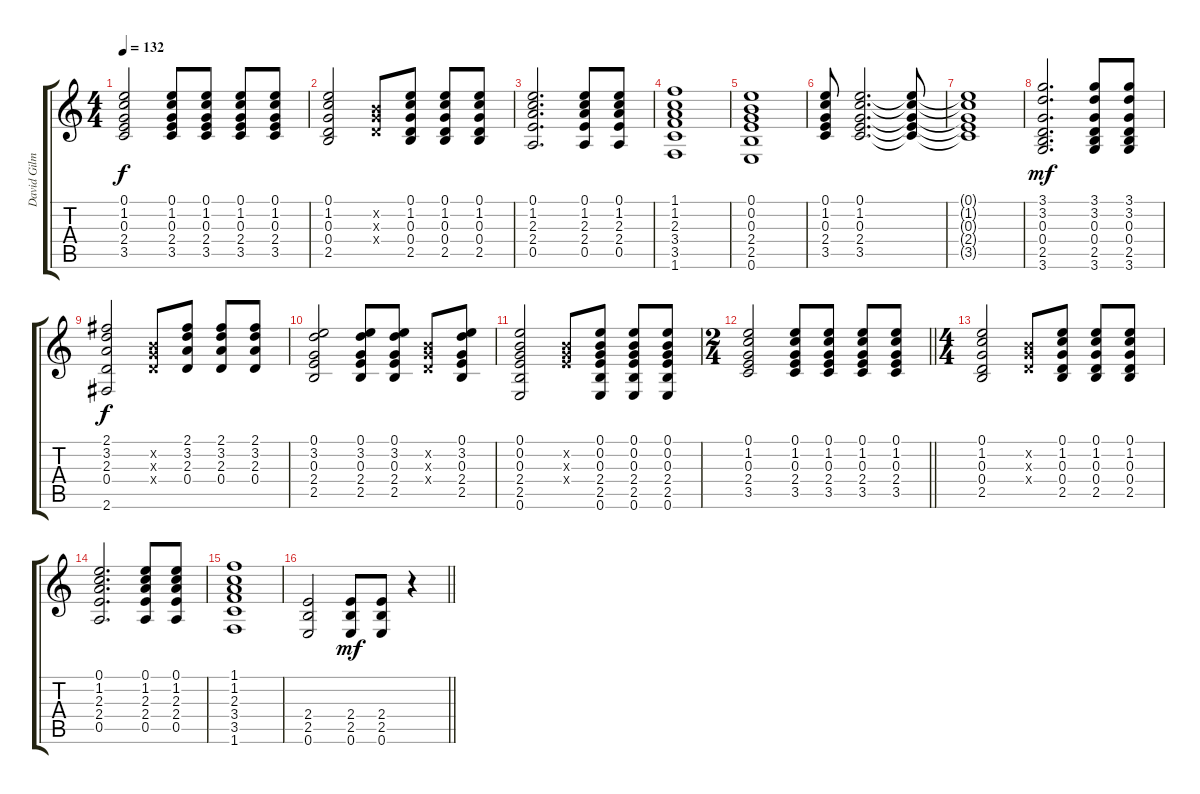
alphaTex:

\track ("David Gilmour - Rhythm" "David Gilm") {instrument electricguitarclean}
\staff {score tabs}
\tuning (E4 B3 G3 D3 A2 E2) {hide}
\ts (4 4)
\tempo 132
\clef g2
\ks c
(0.1 1.2 0.3 2.4 3.5).2{dy f} (0.1 1.2 0.3 2.4 3.5).8 (0.1 1.2 0.3 2.4 3.5).8 (0.1 1.2 0.3 2.4 3.5).8 (0.1 1.2 0.3 2.4 3.5).8 |
(0.1 1.2 0.3 0.4 2.5).2 (0.2{x} 0.3{x} 0.4{x}).8 (0.1 1.2 0.3 0.4 2.5).8 (0.1 1.2 0.3 0.4 2.5).8 (0.1 1.2 0.3 0.4 2.5).8 |
(0.1 1.2 2.3 2.4 0.5).2{d} (0.1 1.2 2.3 2.4 0.5).8 (0.1 1.2 2.3 2.4 0.5).8 |
(1.1 1.2 2.3 3.4 3.5 1.6).1 |
(0.1 0.2 0.3 2.4 2.5 0.6).1 |
(0.1 1.2 0.3 2.4 3.5).8 (0.1 1.2 0.3 2.4 3.5).2{d} (0.1{t} 1.2{t} 0.3{t} 2.4{t} 3.5{t}).8 |
(0.1{t} 1.2{t} 0.3{t} 2.4{t} 3.5{t}).1 |
(3.1 3.2 0.3 0.4 2.5 3.6).2{d dy mf} (3.1 3.2 0.3 0.4 2.5 3.6).8 (3.1 3.2 0.3 0.4 2.5 3.6).8 |
(2.1 3.2 2.3 0.4 2.6).2{dy f} (0.2{x} 0.3{x} 0.4{x}).8 (2.1 3.2 2.3 0.4).8 (2.1 3.2 2.3 0.4).8 (2.1 3.2 2.3 0.4).8 |
(0.1 3.2 0.3 2.4 2.5).2 (0.1 3.2 0.3 2.4 2.5).8 (0.1 3.2 0.3 2.4 2.5).8 (0.2{x} 0.3{x} 0.4{x}).8 (0.1 3.2 0.3 2.4 2.5).8 |
(0.1 0.2 0.3 2.4 2.5 0.6).2 (0.2{x} 0.3{x} 2.4{x}).8 (0.1 0.2 0.3 2.4 2.5 0.6).8 (0.1 0.2 0.3 2.4 2.5 0.6).8 (0.1 0.2 0.3 2.4 2.5 0.6).8 |
\ts (2 4)
\barLineRight lightlight
(0.1 1.2 0.3 2.4 3.5).2 (0.1 1.2 0.3 2.4 3.5).8 (0.1 1.2 0.3 2.4 3.5).8 (0.1 1.2 0.3 2.4 3.5).8 (0.1 1.2 0.3 2.4 3.5).8 |
\ts (4 4)
(0.1 1.2 0.3 0.4 2.5).2 (0.2{x} 0.3{x} 0.4{x}).8 (0.1 1.2 0.3 0.4 2.5).8 (0.1 1.2 0.3 0.4 2.5).8 (0.1 1.2 0.3 0.4 2.5).8 |
(0.1 1.2 2.3 2.4 0.5).2{d} (0.1 1.2 2.3 2.4 0.5).8 (0.1 1.2 2.3 2.4 0.5).8 |
(1.1 1.2 2.3 3.4 3.5 1.6).1 |
\barLineRight lightlight
(2.4 2.5 0.6).2 (2.4 2.5 0.6).8{dy mf} (2.4 2.5 0.6).8 r.4
